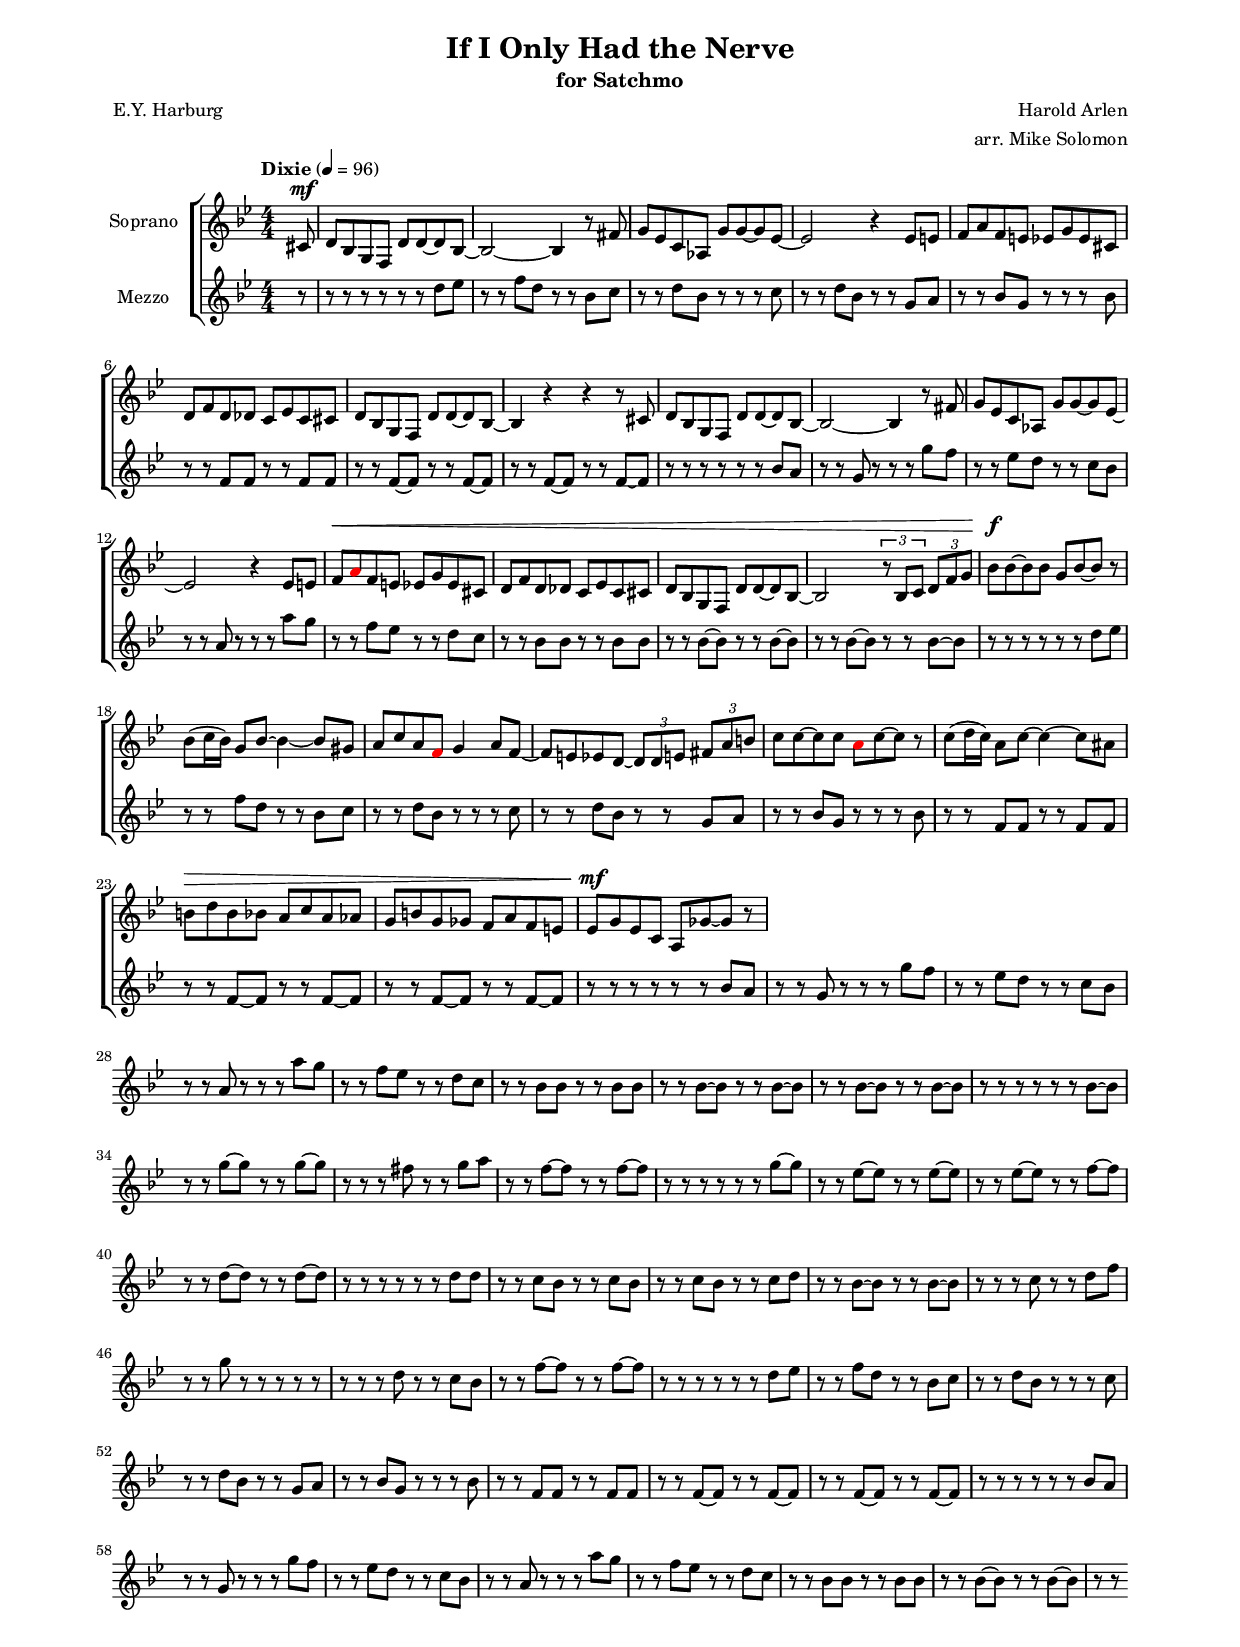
\version "2.19.0"
\include "defs-devel.ly"

marD = \markup \null
elsD = \markup \null
mikD = \markup \null
rynZ = \markup \null
desD = \markup \null

#(set-global-staff-size 15.87)
autoBeamInstruction = \autoBeamOn

solo = \markup \italic "solo"
psolo = \markup \italic "(solo)"
skat = \markup \italic "sit skat"
shoot = \markup \italic "SYT"

\header {
  title = "If I Only Had the Nerve"
  subtitle = "for Satchmo"
  %title = "Somewhere Over the Rainbow"
  composer = "Harold Arlen"
  poet = "E.Y. Harburg"
  arranger = "arr. Mike Solomon"
  %arranger = "arr. (anon)"
}
\paper {
  #(define fonts
    (set-global-fonts
    #:music "lilyjazz"
    #:brace "lilyjazz"
    #:roman "LilyJAZZText"
    #:sans "LilyJAZZChord"
    #:factor (/ staff-height pt 20)
  ))
  ragged-right = ##f
  left-margin = 0.75\in
  right-margin = 0.75\in
  top-margin = 0.5\in
  bottom-margin = 0.6\in
  ragged-last-bottom = ##f
  %max-systems-per-page = #2
  %oddHeaderMarkup = "FIRST FULL DRAFT 20.10.14 4:44"
  %evenHeaderMarkup = "FIRST FULL DRAFT 20.10.14 4:44"
}


#(ly:set-option 'point-and-click #f)

#(set-global-staff-size 15.87)

railroad =  {
  \once \override BreathingSign.text = \markup \musicglyph #"scripts.caesura.straight"
  \breathe
}
myred = \once \override NoteHead #'color = #red

php = \once \override Hairpin.stencil = #(parenthesize-callback ly:hairpin::print)

\paper {
  footnote-separator-markup = \markup { \column { " "\override #`(span-factor . 1/5) { \draw-hline } }}
  footnote-padding = 1\mm
  top-system-spacing = #'((basic-distance . 1) (minimum-distance . 0) (padding . 1) (stretchability . 40))
  bottom-system-spacing = #'((basic-distance . 1) (minimum-distance . 0) (padding . 1) (stretchability . 50))
  ragged-right = ##f
}

prefatoryMatter = {
  \key bes \major
  \autoBeamInstruction
  \time 4/4
}

scorePrefatoryMatter = {
  \prefatoryMatter
  \partial 8
}

midiPrefatoryMatter = {
  \prefatoryMatter
  \partial 8
}

theme = \relative c {
  cis8-\tag #'first \mf |
  d8 bes8 g8 f8 d'8 d8 ~ d8 bes8 ~ |
  bes2 ~ bes4 r8 fis'8 |
  g8 ees8 c8 aes8 g'8 g8 ~ g8 ees8 ~ |
  ees2 r4 ees8 e8 |
  f8-\tag #'second \< \tag #'second { \rred } a8 f8 e8 ees8 g8 ees8 cis8 |
  d8 f8 d8 des8 c8 ees8 c8 cis8 |
  d8 bes8 g8 f8 d'8 d8 ~ d8 bes8 ~ |
  \tag #'first { bes4 }
  \tag #'second { bes2 }
}

marks = {
  \tempo "Dixie" 4=96
  \time 4/4
  \partial 8 s8
  \repeat unfold 25 { s1 }
}

soprano = \transpose c c {
  \transpose c c' \removeWithTag #'second \theme
  r4 r4 r8
  \transpose c c' \removeWithTag #'first \theme
  \relative c' {
    \times 2/3 { r8 bes c } \times 2/3 { d f g } |
    bes8\f bes8 ~ bes8 bes8 g8 bes8 ~ bes8 r8 |
    bes8 ( c16 bes ) g8 bes8 ~ bes4 ~ bes8 gis8 |
    a8 c8 a8 \rred f8 g4 a8 f8 ~ |
    f8 e8 ees8 d8 ~ \times 2/3 { d d e } \times 2/3 { fis a b } |
    c8 c8 ~ c8 c8 \rred a8 c8 ~ c8 r8 |
    c8 ( d16 c ) a8 c8 ~ c4 ~ c8 ais8 |
    b8\> d8 b8 bes8 a8 c8 a8 aes8 |
    g8 b8 g8 ges8 f8 a8 f8 e8 |
    ees8\mf g8 ees8 c8 a8 ges'8 ~ ges8 r8 |
  }
}

sopranoWords = \lyricmode {
}

test = {
  r8 r8 r8 r8 r8 r8 r8 d''8 ees''8 r8 r8 f''8 d''8 r8 r8 bes'8 c''8 r8 r8 d''8 bes'8 r8 r8 r8 c''8 r8 r8 d''8 bes'8 r8 r8 g'8 a'8 r8 r8 bes'8 g'8 r8 r8 r8 bes'8 r8 r8 f'8 f'8 r8 r8 f'8 f'8 r8 r8 f'8 ~ f'8 r8 r8 f'8 ~ f'8 r8 r8 f'8 ~ f'8 r8 r8 f'8 ~ f'8 r8 r8 r8 r8 r8 r8 bes'8 a'8 r8 r8 g'8 r8 r8 r8 g''8 f''8 r8 r8 ees''8 d''8 r8 r8 c''8 bes'8 r8 r8 a'8 r8 r8 r8 a''8 g''8 r8 r8 f''8 ees''8 r8 r8 d''8 c''8 r8 r8 bes'8 bes'8 r8 r8 bes'8 bes'8 r8 r8 bes'8 ~ bes'8 r8 r8 bes'8 ~ bes'8 r8 r8 bes'8 ~ bes'8 r8 r8 bes'8 ~ bes'8 r8 r8 r8 r8 r8 r8 d''8 ees''8 r8 r8 f''8 d''8 r8 r8 bes'8 c''8 r8 r8 d''8 bes'8 r8 r8 r8 c''8 r8 r8 d''8 bes'8 r8 r8 g'8 a'8 r8 r8 bes'8 g'8 r8 r8 r8 bes'8 r8 r8 f'8 f'8 r8 r8 f'8 f'8 r8 r8 f'8 ~ f'8 r8 r8 f'8 ~ f'8 r8 r8 f'8 ~ f'8 r8 r8 f'8 ~ f'8 r8 r8 r8 r8 r8 r8 bes'8 a'8 r8 r8 g'8 r8 r8 r8 g''8 f''8 r8 r8 ees''8 d''8 r8 r8 c''8 bes'8 r8 r8 a'8 r8 r8 r8 a''8 g''8 r8 r8 f''8 ees''8 r8 r8 d''8 c''8 r8 r8 bes'8 bes'8 r8 r8 bes'8 bes'8 r8 r8 bes'8 ~ bes'8 r8 r8 bes'8 ~ bes'8 r8 r8 bes'8 ~ bes'8 r8 r8 bes'8 ~ bes'8 r8 r8 r8 r8 r8 r8 bes'8 ~ bes'8 r8 r8 g''8 ~ g''8 r8 r8 g''8 ~ g''8 r8 r8 r8 fis''8 r8 r8 g''8 a''8 r8 r8 f''8 ~ f''8 r8 r8 f''8 ~ f''8 r8 r8 r8 r8 r8 r8 g''8 ~ g''8 r8 r8 ees''8 ~ ees''8 r8 r8 ees''8 ~ ees''8 r8 r8 ees''8 ~ ees''8 r8 r8 f''8 ~ f''8 r8 r8 d''8 ~ d''8 r8 r8 d''8 ~ d''8 r8 r8 r8 r8 r8 r8 d''8 d''8 r8 r8 c''8 bes'8 r8 r8 c''8 bes'8 r8 r8 c''8 bes'8 r8 r8 c''8 d''8 r8 r8 bes'8 ~ bes'8 r8 r8 bes'8 ~ bes'8 r8 r8 r8 c''8 r8 r8 d''8 f''8 r8 r8 g''8 r8 r8 r8 r8 r8 r8 r8 r8 d''8 r8 r8 c''8 bes'8 r8 r8 f''8 ~ f''8 r8 r8 f''8 ~ f''8 r8 r8 r8 r8 r8 r8 d''8 ees''8 r8 r8 f''8 d''8 r8 r8 bes'8 c''8 r8 r8 d''8 bes'8 r8 r8 r8 c''8 r8 r8 d''8 bes'8 r8 r8 g'8 a'8 r8 r8 bes'8 g'8 r8 r8 r8 bes'8 r8 r8 f'8 f'8 r8 r8 f'8 f'8 r8 r8 f'8 ~ f'8 r8 r8 f'8 ~ f'8 r8 r8 f'8 ~ f'8 r8 r8 f'8 ~ f'8 r8 r8 r8 r8 r8 r8 bes'8 a'8 r8 r8 g'8 r8 r8 r8 g''8 f''8 r8 r8 ees''8 d''8 r8 r8 c''8 bes'8 r8 r8 a'8 r8 r8 r8 a''8 g''8 r8 r8 f''8 ees''8 r8 r8 d''8 c''8 r8 r8 bes'8 bes'8 r8 r8 bes'8 bes'8 r8 r8 bes'8 ~ bes'8 r8 r8 bes'8 ~ bes'8 r8 r8
}


\score {
  \new ChoirStaff <<
    \new Staff \with { instrumentName = \bitchName %shortInstrumentName = #"M."
} <<
      \new Voice = "soprano" { << { \numericTimeSignature
	\scorePrefatoryMatter
        \soprano
      } {
	\scorePrefatoryMatter
        \marks
      } >> }
      \new Lyrics \lyricsto "soprano" {
        \sopranoWords
      }
    >>
    \new Staff \with { instrumentName = \dortyName %shortInstrumentName = #"E."
} <<
      \new Voice = "mezzo" { \numericTimeSignature
	\scorePrefatoryMatter
        \test
      }
    >>
  >>
  \layout {
    \context {
      \Voice
      \override TextScript #'layer = #6
      \override NoteHead #'layer = #7
      \override Glissando #'breakable = ##t
      \override TupletNumber #'breakable = ##t
      \override TupletBracket #'breakable = ##t
      \override DynamicLineSpanner.direction = #UP
      \remove "Forbid_line_break_engraver"
    }
    \context {
      \Staff
      %\consists "Metronome_mark_engraver"
      \override TimeSignature #'style = #'numbered
      \override StaffSymbol #'layer = #4
      \override TimeSignature #'layer = #3
      \override TimeSignature #'whiteout = ##t
    }
    \context {
      \Lyrics
      %\override LyricText #'whiteout = ##t
      \override LyricText #'layer = #6
    }
    \context {
      \Score
      %\remove "Metronome_mark_engraver"
      \override NonMusicalPaperColumn #'allow-loose-spacing = ##f
    }
  }
}
